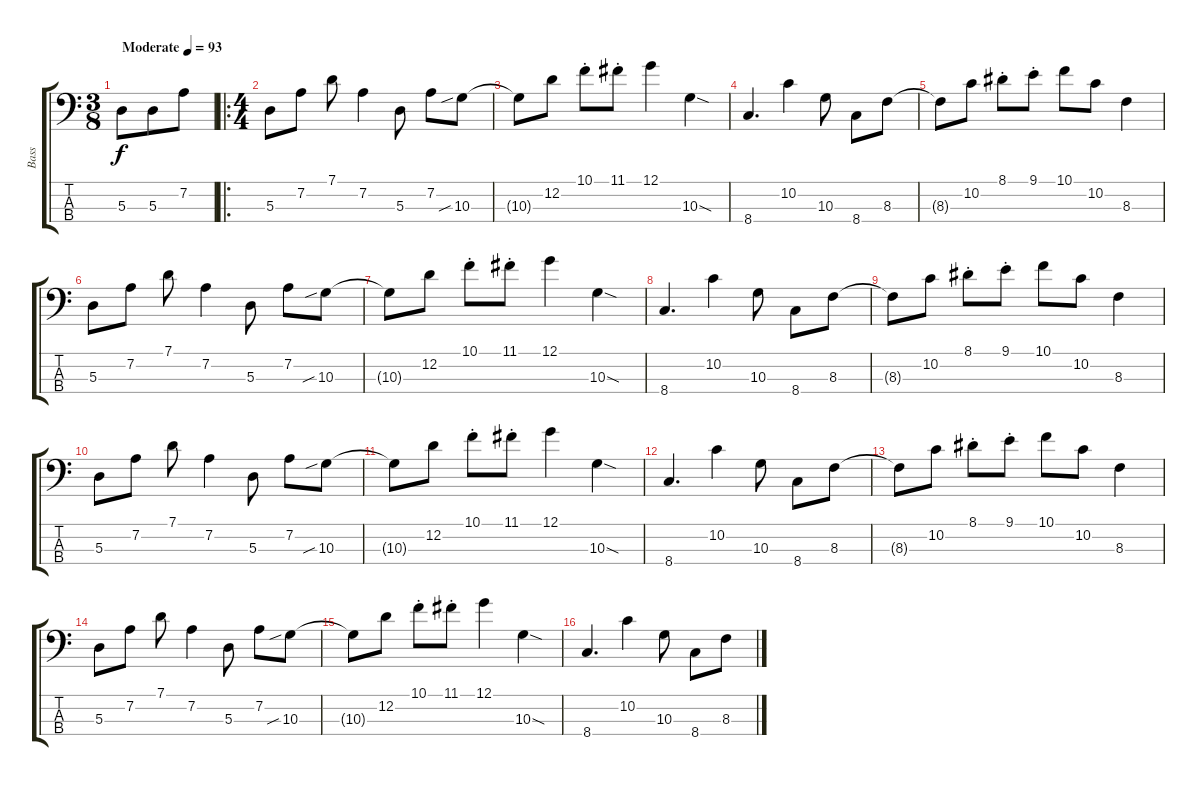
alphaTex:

\track ("Bass" "Bass") {instrument electricbassfinger}
\staff {score tabs}
\tuning (G2 D2 A1 E1) {hide}
\ts (3 8)
\tempo (93 "Moderate")
\clef f4
\ks c
5.3.8{dy f instrument electricbassfinger} 5.3.8 7.2.8 |
\ro
\ts (4 4)
5.3.8 7.2.8 7.1.8 7.2.4 5.3.8 7.2.8 10.3{sib}.8 |
10.3{t}.8 12.2.8 10.1{st}.8 11.1{st}.8 12.1.4 10.3{sod}.4 |
8.4.4{d} 10.2.4 10.3.8 8.4.8 8.3.8 |
8.3{t}.8 10.2.8 8.1{st}.8 9.1{st}.8 10.1.8 10.2.8 8.3.4 |
5.3.8 7.2.8 7.1.8 7.2.4 5.3.8 7.2.8 10.3{sib}.8 |
10.3{t}.8 12.2.8 10.1{st}.8 11.1{st}.8 12.1.4 10.3{sod}.4 |
8.4.4{d} 10.2.4 10.3.8 8.4.8 8.3.8 |
8.3{t}.8 10.2.8 8.1{st}.8 9.1{st}.8 10.1.8 10.2.8 8.3.4 |
5.3.8 7.2.8 7.1.8 7.2.4 5.3.8 7.2.8 10.3{sib}.8 |
10.3{t}.8 12.2.8 10.1{st}.8 11.1{st}.8 12.1.4 10.3{sod}.4 |
8.4.4{d} 10.2.4 10.3.8 8.4.8 8.3.8 |
8.3{t}.8 10.2.8 8.1{st}.8 9.1{st}.8 10.1.8 10.2.8 8.3.4 |
5.3.8 7.2.8 7.1.8 7.2.4 5.3.8 7.2.8 10.3{sib}.8 |
10.3{t}.8 12.2.8 10.1{st}.8 11.1{st}.8 12.1.4 10.3{sod}.4 |
8.4.4{d} 10.2.4 10.3.8 8.4.8 8.3.8
